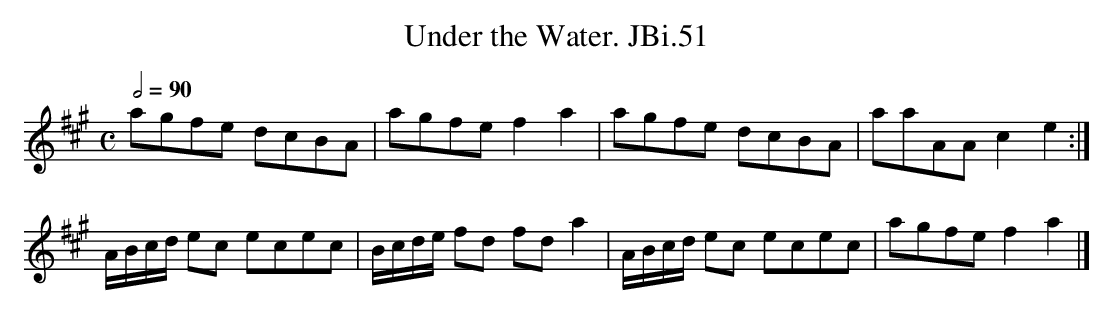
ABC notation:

X:1
T:Under the Water. JBi.51
M:C
L:1/8
Q:1/2=90
K:A
agfe dcBA|agfef2a2|agfe dcBA|aaAAc2e2:|
A/B/c/d/ ec ecec|B/c/d/e/ fd fda2|A/B/c/d/ ec ecec|agfef2a2|]
